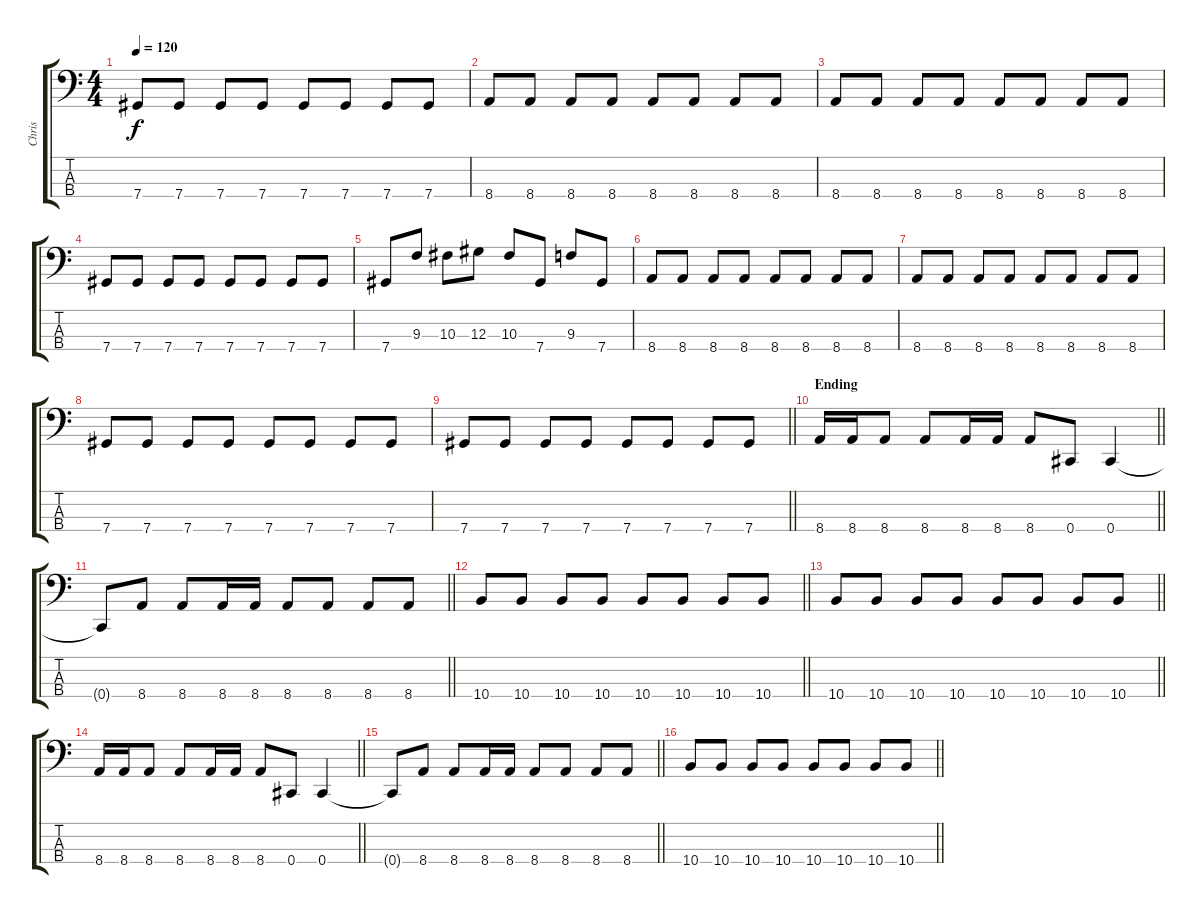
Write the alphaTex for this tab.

\track ("Chris" "Chris") {instrument electricbasspick}
\staff {score tabs}
\tuning (Gb2 Db2 Ab1 Db1) {hide}
\ts (4 4)
\tempo 120
\clef f4
\ks c
7.4.8{dy f} 7.4.8 7.4.8 7.4.8 7.4.8 7.4.8 7.4.8 7.4.8 |
8.4.8 8.4.8 8.4.8 8.4.8 8.4.8 8.4.8 8.4.8 8.4.8 |
8.4.8 8.4.8 8.4.8 8.4.8 8.4.8 8.4.8 8.4.8 8.4.8 |
7.4.8 7.4.8 7.4.8 7.4.8 7.4.8 7.4.8 7.4.8 7.4.8 |
7.4.8 9.3.8 10.3.8 12.3.8 10.3.8 7.4.8 9.3.8 7.4.8 |
8.4.8 8.4.8 8.4.8 8.4.8 8.4.8 8.4.8 8.4.8 8.4.8 |
8.4.8 8.4.8 8.4.8 8.4.8 8.4.8 8.4.8 8.4.8 8.4.8 |
7.4.8 7.4.8 7.4.8 7.4.8 7.4.8 7.4.8 7.4.8 7.4.8 |
\barLineRight lightlight
7.4.8 7.4.8 7.4.8 7.4.8 7.4.8 7.4.8 7.4.8 7.4.8 |
\section ("" "Ending")
\barLineRight lightlight
8.4.16 8.4.16 8.4.8 8.4.8 8.4.16 8.4.16 8.4.8 0.4.8 0.4.4 |
\barLineRight lightlight
0.4{t}.8 8.4.8 8.4.8 8.4.16 8.4.16 8.4.8 8.4.8 8.4.8 8.4.8 |
\barLineRight lightlight
10.4.8 10.4.8 10.4.8 10.4.8 10.4.8 10.4.8 10.4.8 10.4.8 |
\barLineRight lightlight
10.4.8 10.4.8 10.4.8 10.4.8 10.4.8 10.4.8 10.4.8 10.4.8 |
\barLineRight lightlight
8.4.16 8.4.16 8.4.8 8.4.8 8.4.16 8.4.16 8.4.8 0.4.8 0.4.4 |
\barLineRight lightlight
0.4{t}.8 8.4.8 8.4.8 8.4.16 8.4.16 8.4.8 8.4.8 8.4.8 8.4.8 |
\barLineRight lightlight
10.4.8 10.4.8 10.4.8 10.4.8 10.4.8 10.4.8 10.4.8 10.4.8
